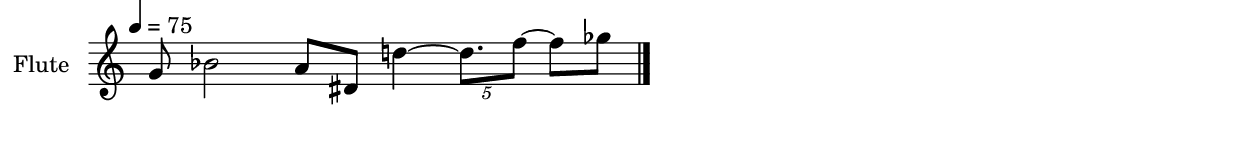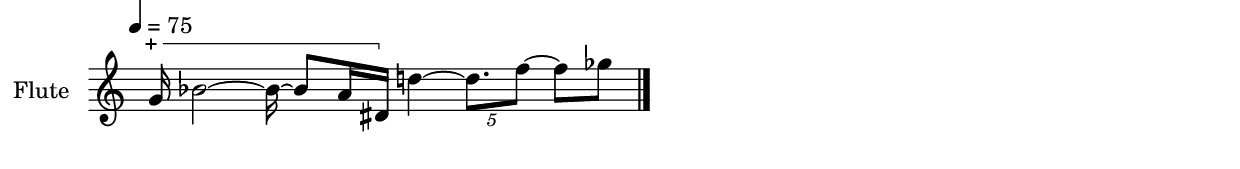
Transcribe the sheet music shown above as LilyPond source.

\version "2.18.2"

%{
BAHPM
Bateria de Avaliação da Habilidade de Percepção Musical
Item: 09_duracao
Igual ou diferente: diferente
%}

%%% INFORMACOES PRE-MUSICA %%%

%%%%%%%%%%%%%
% SUBITEM A %
%%%%%%%%%%%%%


% Inserir nome do instrumento, andamento, compasso, clave

instrumentoNomeItemA = \set Staff.instrumentName = "Flute"
andamentoItemA = \tempo 4 = 75
compassoItemA = \time 13/8
clefItemA = \clef treble
keyItemA = \key c \major

%%%%%%%%%%%%%
% SUBITEM B %
%%%%%%%%%%%%%

instrumentoNomeItemB = \instrumentoNomeItemA
andamentoItemB = \andamentoItemA
compassoItemB = \compassoItemA
clefItemB = \clefItemA
keyItemB = \keyItemA

%%%%%%%%%%
% MUSICA %
%%%%%%%%%%

difSpanner = {
 \override TextSpanner.bound-details.left.text = \markup { \musicglyph #"scripts.stopped" \null }
 \override TextSpanner.style = #'line
 \override TextSpanner.bound-details.right.text = \markup { \draw-line #'(0 . -0.5) }
}


musica = \relative c'' {
  \difSpanner
 \override Staff.TimeSignature #'stencil = ##f
 \accidentalStyle Score.neo-modern
% \override Staff.StaffSymbol.line-count = #1
 \tag #'itemA { g8 bes2 a8[ dis,] }
 \tag #'itemB { g16\startTextSpan bes2 ~ bes16 ~ bes8[ a16 dis,]\stopTextSpan }
 d'4 ~ \tuplet 5/4 { d8. f8 ~ } f8[ ges]
 \bar "|."
}

%%% Configuração de layout %%%

\include "lilypond-book-preamble.ly"

% desmarcar os itens abaixo para regular alinhamento de itens

\paper {
 ragged-right = ##f 
 line-width = 110\mm
}

%%% CONTEXTOS PARA CADA SUBITEM %%%

itemA = \score {
  \new Staff <<
    \instrumentoNomeItemA
    \andamentoItemA
    \compassoItemA
    \clefItemA
    \keyItemA
    \new Voice { 
      \keepWithTag #'itemA \musica
    }
  >>
}

itemB = \score {
  \new Staff <<
    \instrumentoNomeItemB
    \andamentoItemB
    \compassoItemB
    \clefItemB
    \keyItemB
    \new Voice { 
      \keepWithTag #'itemB \musica
    }
  >>
}



\itemA

% Desmarcar para incluir o subitem B

\itemB